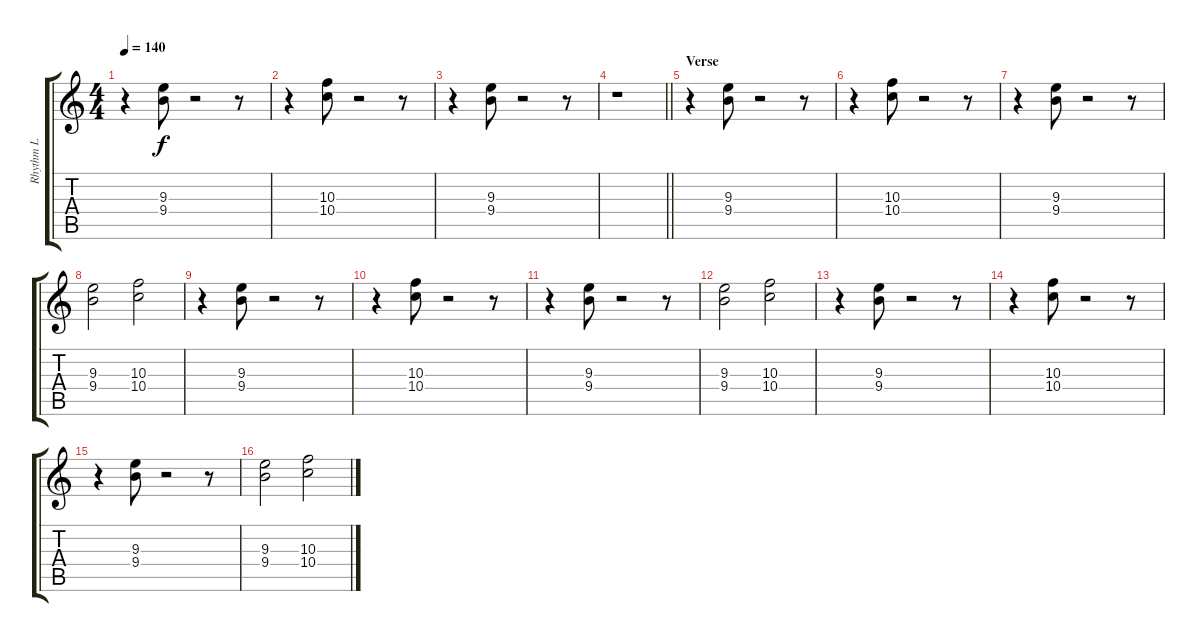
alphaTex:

\track ("Rhythm L" "Rhythm L") {instrument distortionguitar}
\staff {score tabs}
\tuning (E4 B3 G3 D3 A2 E2) {hide}
\ts (4 4)
\tempo 140
\clef g2
\ks c
r.4{dy f} (9.3 9.4).8 r.2 r.8 |
r.4 (10.3 10.4).8 r.2 r.8 |
r.4 (9.3 9.4).8 r.2 r.8 |
\barLineRight lightlight
r.1 |
\section ("" "Verse")
r.4 (9.3 9.4).8 r.2 r.8 |
r.4 (10.3 10.4).8 r.2 r.8 |
r.4 (9.3 9.4).8 r.2 r.8 |
(9.3 9.4).2 (10.3 10.4).2 |
r.4 (9.3 9.4).8 r.2 r.8 |
r.4 (10.3 10.4).8 r.2 r.8 |
r.4 (9.3 9.4).8 r.2 r.8 |
(9.3 9.4).2 (10.3 10.4).2 |
r.4 (9.3 9.4).8 r.2 r.8 |
r.4 (10.3 10.4).8 r.2 r.8 |
r.4 (9.3 9.4).8 r.2 r.8 |
(9.3 9.4).2 (10.3 10.4).2
